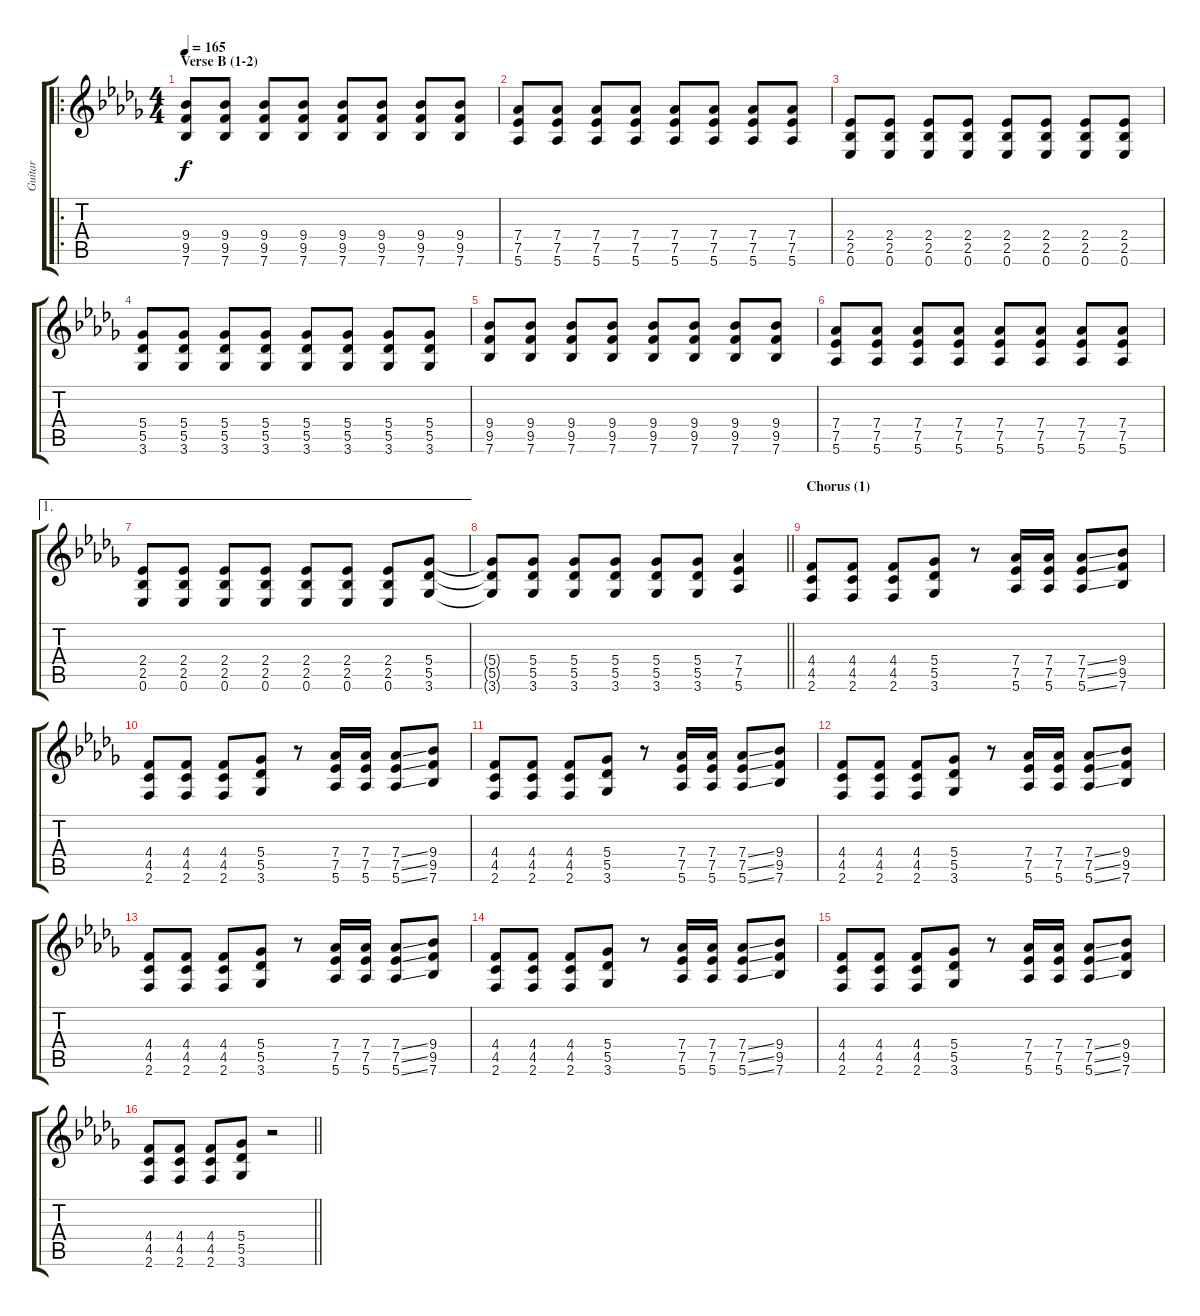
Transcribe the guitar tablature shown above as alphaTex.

\track ("Guitar" "Guitar") {instrument distortionguitar}
\staff {score tabs}
\tuning (Eb4 Bb3 Gb3 Db3 Ab2 Eb2) {hide}
\ro
\ts (4 4)
\section ("" "Verse B (1-2)")
\tempo 165
\clef g2
\ks bbminor
(9.4 9.5 7.6).8{dy f} (9.4 9.5 7.6).8 (9.4 9.5 7.6).8 (9.4 9.5 7.6).8 (9.4 9.5 7.6).8 (9.4 9.5 7.6).8 (9.4 9.5 7.6).8 (9.4 9.5 7.6).8 |
(7.4 7.5 5.6).8 (7.4 7.5 5.6).8 (7.4 7.5 5.6).8 (7.4 7.5 5.6).8 (7.4 7.5 5.6).8 (7.4 7.5 5.6).8 (7.4 7.5 5.6).8 (7.4 7.5 5.6).8 |
(2.4 2.5 0.6).8 (2.4 2.5 0.6).8 (2.4 2.5 0.6).8 (2.4 2.5 0.6).8 (2.4 2.5 0.6).8 (2.4 2.5 0.6).8 (2.4 2.5 0.6).8 (2.4 2.5 0.6).8 |
(5.4 5.5 3.6).8 (5.4 5.5 3.6).8 (5.4 5.5 3.6).8 (5.4 5.5 3.6).8 (5.4 5.5 3.6).8 (5.4 5.5 3.6).8 (5.4 5.5 3.6).8 (5.4 5.5 3.6).8 |
(9.4 9.5 7.6).8 (9.4 9.5 7.6).8 (9.4 9.5 7.6).8 (9.4 9.5 7.6).8 (9.4 9.5 7.6).8 (9.4 9.5 7.6).8 (9.4 9.5 7.6).8 (9.4 9.5 7.6).8 |
(7.4 7.5 5.6).8 (7.4 7.5 5.6).8 (7.4 7.5 5.6).8 (7.4 7.5 5.6).8 (7.4 7.5 5.6).8 (7.4 7.5 5.6).8 (7.4 7.5 5.6).8 (7.4 7.5 5.6).8 |
\ae 1
(2.4 2.5 0.6).8 (2.4 2.5 0.6).8 (2.4 2.5 0.6).8 (2.4 2.5 0.6).8 (2.4 2.5 0.6).8 (2.4 2.5 0.6).8 (2.4 2.5 0.6).8 (5.4 5.5 3.6).8 |
\barLineRight lightlight
(5.4{t} 5.5{t} 3.6{t}).8 (5.4 5.5 3.6).8 (5.4 5.5 3.6).8 (5.4 5.5 3.6).8 (5.4 5.5 3.6).8 (5.4 5.5 3.6).8 (7.4 7.5 5.6).4 |
\section ("" "Chorus (1)")
(4.4 4.5 2.6).8 (4.4 4.5 2.6).8 (4.4 4.5 2.6).8 (5.4 5.5 3.6).8 r.8 (7.4 7.5 5.6).16 (7.4 7.5 5.6).16 (7.4{ss} 7.5{ss} 5.6{ss}).8 (9.4 9.5 7.6).8 |
(4.4 4.5 2.6).8 (4.4 4.5 2.6).8 (4.4 4.5 2.6).8 (5.4 5.5 3.6).8 r.8 (7.4 7.5 5.6).16 (7.4 7.5 5.6).16 (7.4{ss} 7.5{ss} 5.6{ss}).8 (9.4 9.5 7.6).8 |
(4.4 4.5 2.6).8 (4.4 4.5 2.6).8 (4.4 4.5 2.6).8 (5.4 5.5 3.6).8 r.8 (7.4 7.5 5.6).16 (7.4 7.5 5.6).16 (7.4{ss} 7.5{ss} 5.6{ss}).8 (9.4 9.5 7.6).8 |
(4.4 4.5 2.6).8 (4.4 4.5 2.6).8 (4.4 4.5 2.6).8 (5.4 5.5 3.6).8 r.8 (7.4 7.5 5.6).16 (7.4 7.5 5.6).16 (7.4{ss} 7.5{ss} 5.6{ss}).8 (9.4 9.5 7.6).8 |
(4.4 4.5 2.6).8 (4.4 4.5 2.6).8 (4.4 4.5 2.6).8 (5.4 5.5 3.6).8 r.8 (7.4 7.5 5.6).16 (7.4 7.5 5.6).16 (7.4{ss} 7.5{ss} 5.6{ss}).8 (9.4 9.5 7.6).8 |
(4.4 4.5 2.6).8 (4.4 4.5 2.6).8 (4.4 4.5 2.6).8 (5.4 5.5 3.6).8 r.8 (7.4 7.5 5.6).16 (7.4 7.5 5.6).16 (7.4{ss} 7.5{ss} 5.6{ss}).8 (9.4 9.5 7.6).8 |
(4.4 4.5 2.6).8 (4.4 4.5 2.6).8 (4.4 4.5 2.6).8 (5.4 5.5 3.6).8 r.8 (7.4 7.5 5.6).16 (7.4 7.5 5.6).16 (7.4{ss} 7.5{ss} 5.6{ss}).8 (9.4 9.5 7.6).8 |
\barLineRight lightlight
(4.4 4.5 2.6).8 (4.4 4.5 2.6).8 (4.4 4.5 2.6).8 (5.4 5.5 3.6).8 r.2
